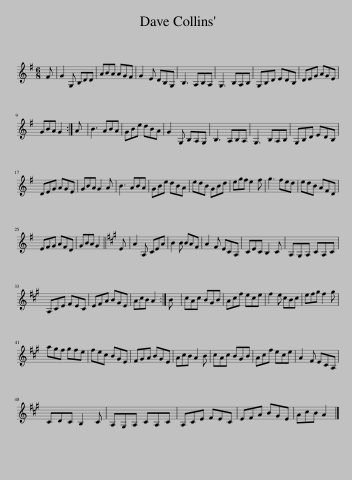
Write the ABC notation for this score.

X:1
L:1/8
M:6/8
I:linebreak $
K:G
V:1 treble
V:1
 F | G2 G, B,DD | ABA AGF | G2 E DB,G, | B,3 A,B,A, | %5
 G,3 B,A,B, | G,B,D EDB, | DEG AGE |$ GBA G2 :| A | %10
 B3 ABA | GBe dBA | G2 G, B,A,G, | B,3 A,B,A, | G,3 B,A,B, | %15
 G,B,D EDB, |$ DEG AGE | GBA G2 A | B3 ABA | GBe dBA | %20
 edB GBd | egf e2 f | g3 fed | edB AFD |$ EFG AFD | %25
 GBA G2 ||[K:A] E | A2 A, CEA | B2 B BAF | A2 F ECA, | %30
 CEC B,2 C | A,G,A, CA,C |$ A,CE FEC | EFA BGE | AcB A2 :| %35
 B | cAc BGB | Acf ece | f2 e cBc | efg f2 g |$ %40
 agf gfe | fec BGE | FGA BGE | AcB A2 B | cAc BGB | %45
 Acf ece | A2 F ECA, |$ CDC B,2 C | A,G,A, CA,C | A,CE FEC | %50
 EFA BGE | AcB A2 |] %52
